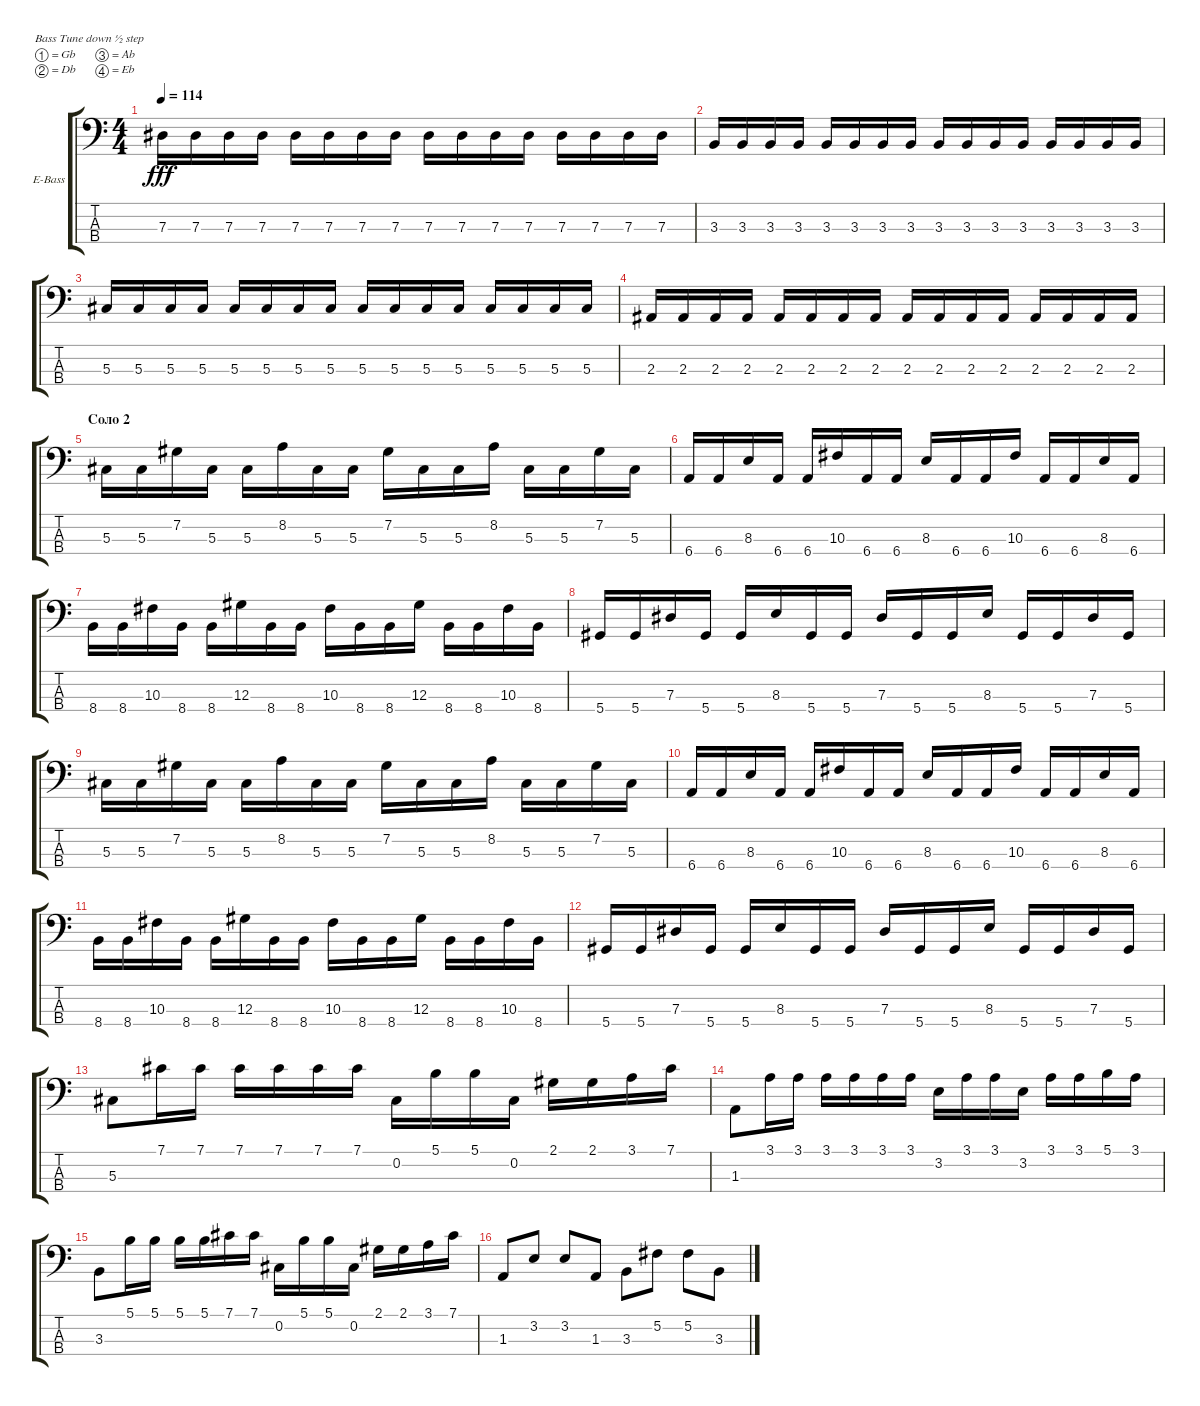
\bracketExtendMode groupsimilarinstruments
\firstSystemTrackNameOrientation horizontal
\otherSystemsTrackNameOrientation horizontal
\track ("Бас" "E-Bass") {instrument electricbassfinger}
\staff {score tabs}
\tuning (Gb2 Db2 Ab1 Eb1)
\ts (4 4)
\tempo 114
\clef f4
\ks c
7.3.16{dy fff} 7.3.16 7.3.16 7.3.16 7.3.16 7.3.16 7.3.16 7.3.16 7.3.16 7.3.16 7.3.16 7.3.16 7.3.16 7.3.16 7.3.16 7.3.16 |
3.3.16 3.3.16 3.3.16 3.3.16 3.3.16 3.3.16 3.3.16 3.3.16 3.3.16 3.3.16 3.3.16 3.3.16 3.3.16 3.3.16 3.3.16 3.3.16 |
5.3.16 5.3.16 5.3.16 5.3.16 5.3.16 5.3.16 5.3.16 5.3.16 5.3.16 5.3.16 5.3.16 5.3.16 5.3.16 5.3.16 5.3.16 5.3.16 |
2.3.16 2.3.16 2.3.16 2.3.16 2.3.16 2.3.16 2.3.16 2.3.16 2.3.16 2.3.16 2.3.16 2.3.16 2.3.16 2.3.16 2.3.16 2.3.16 |
\section ("" "Соло 2")
5.3.16 5.3.16 7.2.16 5.3.16 5.3.16 8.2.16 5.3.16 5.3.16 7.2.16 5.3.16 5.3.16 8.2.16 5.3.16 5.3.16 7.2.16 5.3.16 |
6.4.16 6.4.16 8.3.16 6.4.16 6.4.16 10.3.16 6.4.16 6.4.16 8.3.16 6.4.16 6.4.16 10.3.16 6.4.16 6.4.16 8.3.16 6.4.16 |
8.4.16 8.4.16 10.3.16 8.4.16 8.4.16 12.3.16 8.4.16 8.4.16 10.3.16 8.4.16 8.4.16 12.3.16 8.4.16 8.4.16 10.3.16 8.4.16 |
5.4.16 5.4.16 7.3.16 5.4.16 5.4.16 8.3.16 5.4.16 5.4.16 7.3.16 5.4.16 5.4.16 8.3.16 5.4.16 5.4.16 7.3.16 5.4.16 |
5.3.16 5.3.16 7.2.16 5.3.16 5.3.16 8.2.16 5.3.16 5.3.16 7.2.16 5.3.16 5.3.16 8.2.16 5.3.16 5.3.16 7.2.16 5.3.16 |
6.4.16 6.4.16 8.3.16 6.4.16 6.4.16 10.3.16 6.4.16 6.4.16 8.3.16 6.4.16 6.4.16 10.3.16 6.4.16 6.4.16 8.3.16 6.4.16 |
8.4.16 8.4.16 10.3.16 8.4.16 8.4.16 12.3.16 8.4.16 8.4.16 10.3.16 8.4.16 8.4.16 12.3.16 8.4.16 8.4.16 10.3.16 8.4.16 |
5.4.16 5.4.16 7.3.16 5.4.16 5.4.16 8.3.16 5.4.16 5.4.16 7.3.16 5.4.16 5.4.16 8.3.16 5.4.16 5.4.16 7.3.16 5.4.16 |
5.3.8 7.1.16 7.1.16 7.1.16 7.1.16 7.1.16 7.1.16 0.2.16 5.1.16 5.1.16 0.2.16 2.1.16 2.1.16 3.1.16 7.1.16 |
1.3.8 3.1.16 3.1.16 3.1.16 3.1.16 3.1.16 3.1.16 3.2.16 3.1.16 3.1.16 3.2.16 3.1.16 3.1.16 5.1.16 3.1.16 |
3.3.8 5.1.16 5.1.16 5.1.16 5.1.16 7.1.16 7.1.16 0.2.16 5.1.16 5.1.16 0.2.16 2.1.16 2.1.16 3.1.16 7.1.16 |
1.3.8 3.2.8 3.2.8 1.3.8 3.3.8 5.2.8 5.2.8 3.3.8
